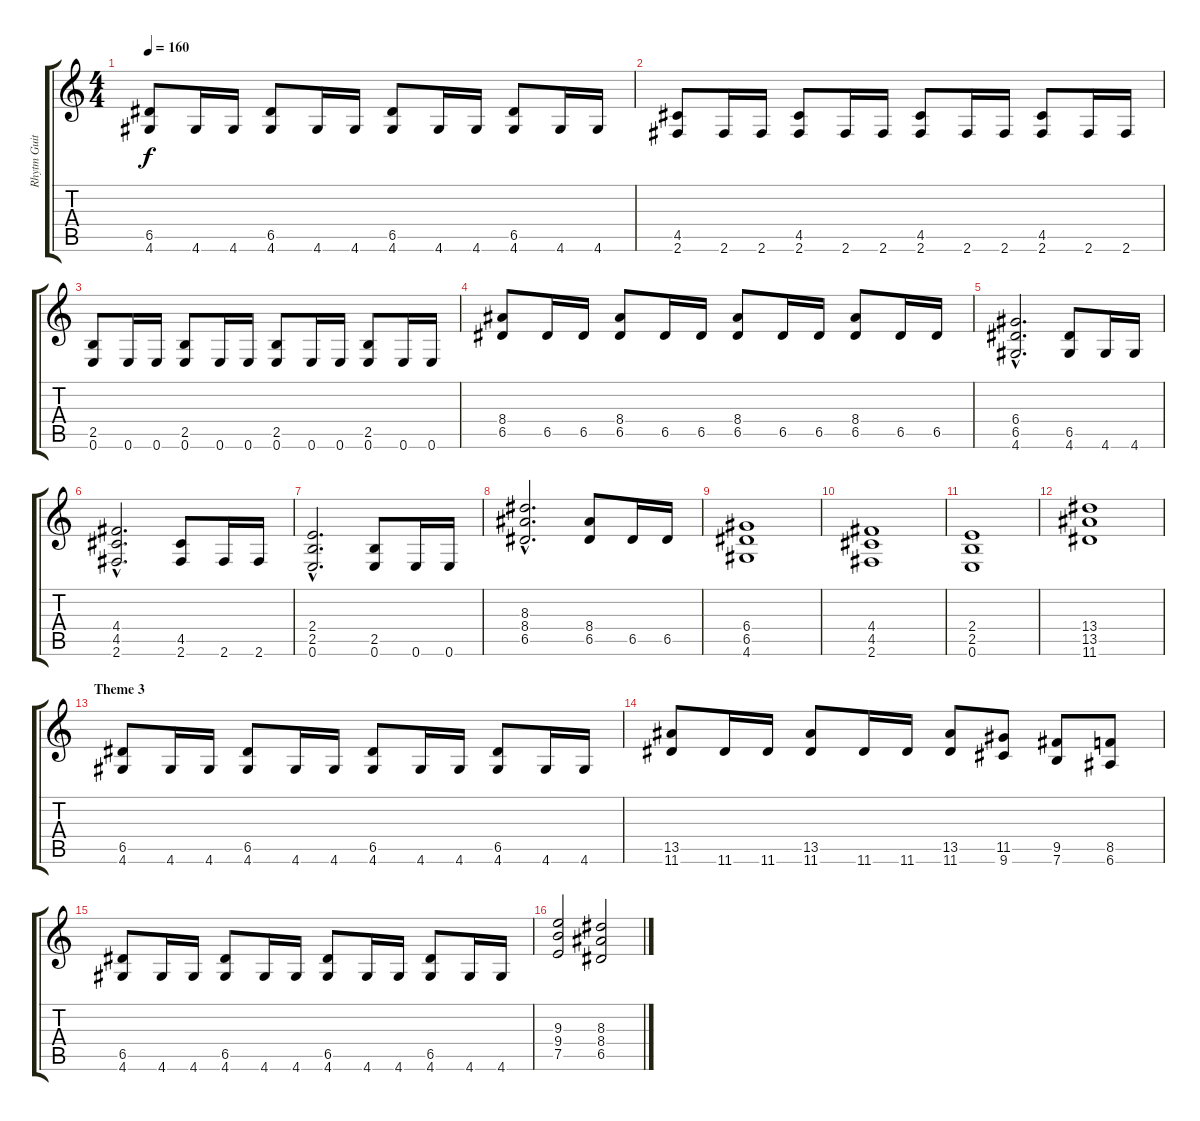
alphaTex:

\track ("Rhytm Guitar" "Rhytm Guit") {instrument distortionguitar}
\staff {score tabs}
\tuning (E4 B3 G3 D3 A2 E2) {hide}
\ts (4 4)
\tempo 160
\clef g2
\ks c
(6.5 4.6).8{dy f} 4.6.16 4.6.16 (6.5 4.6).8 4.6.16 4.6.16 (6.5 4.6).8 4.6.16 4.6.16 (6.5 4.6).8 4.6.16 4.6.16 |
(4.5 2.6).8 2.6.16 2.6.16 (4.5 2.6).8 2.6.16 2.6.16 (4.5 2.6).8 2.6.16 2.6.16 (4.5 2.6).8 2.6.16 2.6.16 |
(2.5 0.6).8 0.6.16 0.6.16 (2.5 0.6).8 0.6.16 0.6.16 (2.5 0.6).8 0.6.16 0.6.16 (2.5 0.6).8 0.6.16 0.6.16 |
(8.4 6.5).8 6.5.16 6.5.16 (8.4 6.5).8 6.5.16 6.5.16 (8.4 6.5).8 6.5.16 6.5.16 (8.4 6.5).8 6.5.16 6.5.16 |
(6.4{hac} 6.5{hac} 4.6{hac}).2{d} (6.5 4.6).8 4.6.16 4.6.16 |
(4.4{hac} 4.5{hac} 2.6{hac}).2{d} (4.5 2.6).8 2.6.16 2.6.16 |
(2.4{hac} 2.5{hac} 0.6{hac}).2{d} (2.5 0.6).8 0.6.16 0.6.16 |
(8.3{hac} 8.4{hac} 6.5{hac}).2{d} (8.4 6.5).8 6.5.16 6.5.16 |
(6.4 6.5 4.6).1 |
(4.4 4.5 2.6).1 |
(2.4 2.5 0.6).1 |
(13.4 13.5 11.6).1 |
\section ("" "Theme 3")
(6.5 4.6).8 4.6.16 4.6.16 (6.5 4.6).8 4.6.16 4.6.16 (6.5 4.6).8 4.6.16 4.6.16 (6.5 4.6).8 4.6.16 4.6.16 |
(13.5 11.6).8 11.6.16 11.6.16 (13.5 11.6).8 11.6.16 11.6.16 (13.5 11.6).8 (11.5 9.6).8 (9.5 7.6).8 (8.5 6.6).8 |
(6.5 4.6).8 4.6.16 4.6.16 (6.5 4.6).8 4.6.16 4.6.16 (6.5 4.6).8 4.6.16 4.6.16 (6.5 4.6).8 4.6.16 4.6.16 |
(9.3 9.4 7.5).2 (8.3 8.4 6.5).2
